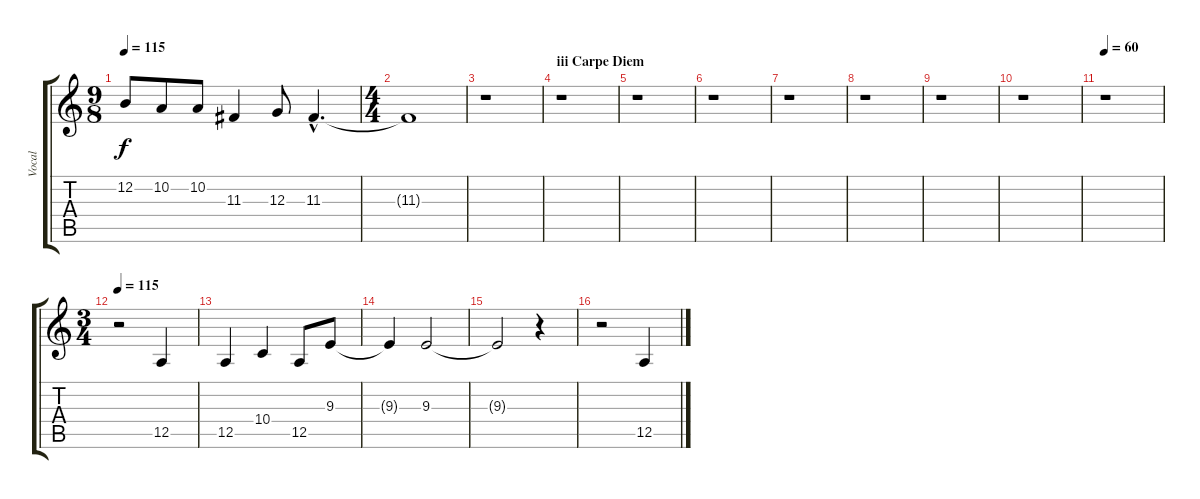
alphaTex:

\track ("Vocal" "Vocal") {instrument trombone}
\staff {score tabs}
\tuning (E4 B3 G3 D3 A2 E2) {hide}
\ts (9 8)
\tempo 115
\clef g2
\ks c
12.2.8{dy f} 10.2.8 10.2.8 11.3.4 12.3.8 11.3{hac}.4{d} |
\ts (4 4)
11.3{t}.1 |
r.1 |
\section ("" "iii Carpe Diem")
r.1 |
r.1 |
r.1 |
r.1 |
r.1 |
r.1 |
r.1 |
\tempo 60
r.1 |
\ts (3 4)
\tempo 115
r.2 12.5.4 |
12.5.4 10.4.4 12.5.8 9.3.8 |
9.3{t}.4 9.3.2 |
9.3{t}.2 r.4 |
r.2 12.5.4
